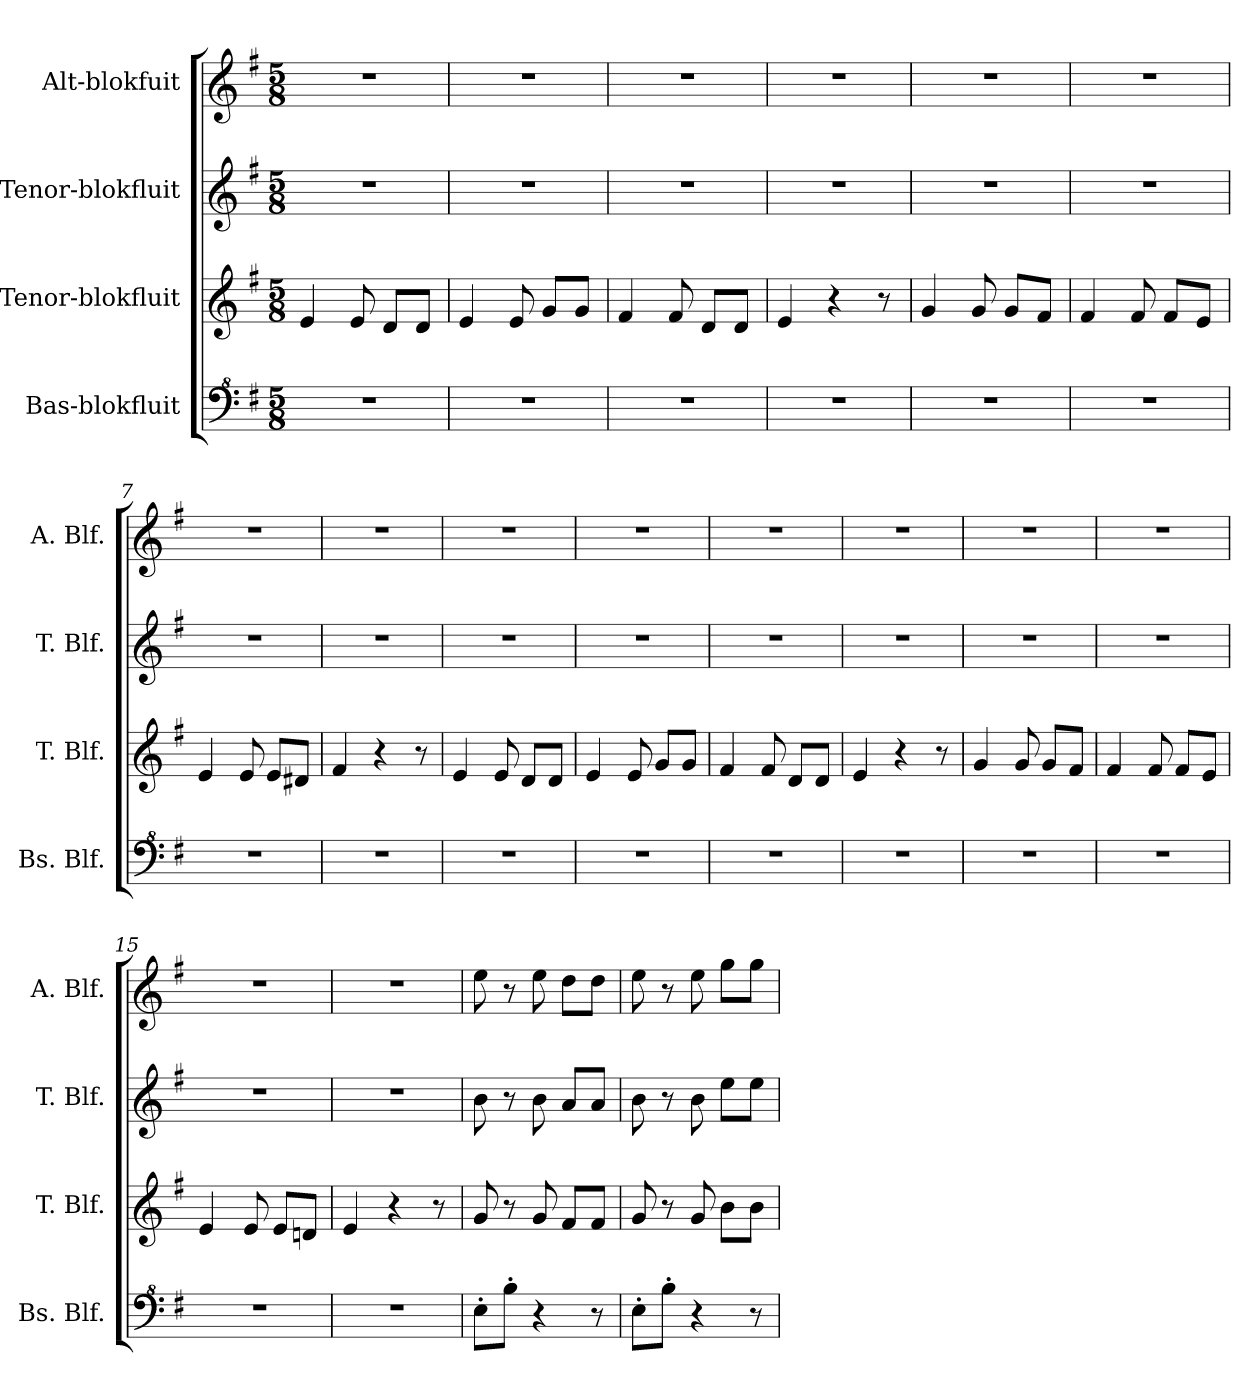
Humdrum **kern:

**kern	**kern	**kern	**kern
*part4	*part3	*part2	*part1
*staff4	*staff3	*staff2	*staff1
*I"Bas-blokfluit	*I"Tenor-blokfluit	*I"Tenor-blokfluit	*I"Alt-blokfuit
*I'Bs. Blf.	*I'T. Blf.	*I'T. Blf.	*I'A. Blf.
*clefF^4	*clefG2	*clefG2	*clefG2
*k[f#]	*k[f#]	*k[f#]	*k[f#]
*M5/8	*M5/8	*M5/8	*M5/8
*MM100	*MM100	*MM100	*MM100
=1	=1	=1	=1
8%5r	4e/	8%5r	8%5r
.	8e/	.	.
.	8d/L	.	.
.	8d/J	.	.
=2	=2	=2	=2
8%5r	4e/	8%5r	8%5r
.	8e/	.	.
.	8g/L	.	.
.	8g/J	.	.
=3	=3	=3	=3
8%5r	4f#/	8%5r	8%5r
.	8f#/	.	.
.	8d/L	.	.
.	8d/J	.	.
=4	=4	=4	=4
8%5r	4e/	8%5r	8%5r
.	4r	.	.
.	8r	.	.
=5	=5	=5	=5
8%5r	4g/	8%5r	8%5r
.	8g/	.	.
.	8g/L	.	.
.	8f#/J	.	.
=6	=6	=6	=6
8%5r	4f#/	8%5r	8%5r
.	8f#/	.	.
.	8f#/L	.	.
.	8e/J	.	.
=7	=7	=7	=7
8%5r	4e/	8%5r	8%5r
.	8e/	.	.
.	8e/L	.	.
.	8d#X/J	.	.
!!LO:LB:g=z
=8	=8	=8	=8
8%5r	4f#/	8%5r	8%5r
.	4r	.	.
.	8r	.	.
=9	=9	=9	=9
8%5r	4e/	8%5r	8%5r
.	8e/	.	.
.	8d/L	.	.
.	8d/J	.	.
=10	=10	=10	=10
8%5r	4e/	8%5r	8%5r
.	8e/	.	.
.	8g/L	.	.
.	8g/J	.	.
=11	=11	=11	=11
8%5r	4f#/	8%5r	8%5r
.	8f#/	.	.
.	8d/L	.	.
.	8d/J	.	.
=12	=12	=12	=12
8%5r	4e/	8%5r	8%5r
.	4r	.	.
.	8r	.	.
=13	=13	=13	=13
8%5r	4g/	8%5r	8%5r
.	8g/	.	.
.	8g/L	.	.
.	8f#/J	.	.
=14	=14	=14	=14
8%5r	4f#/	8%5r	8%5r
.	8f#/	.	.
.	8f#/L	.	.
.	8e/J	.	.
=15	=15	=15	=15
8%5r	4e/	8%5r	8%5r
.	8e/	.	.
.	8e/L	.	.
.	8dn/J	.	.
!!LO:LB:g=z
=16	=16	=16	=16
8%5r	4e/	8%5r	8%5r
.	4r	.	.
.	8r	.	.
=17	=17	=17	=17
8e'\L	8g/	8b\	8ee\
8b'\J	8r	8r	8r
4r	8g/	8b\	8ee\
.	8f#/L	8a/L	8dd\L
8r	8f#/J	8a/J	8dd\J
=18	=18	=18	=18
8e'\L	8g/	8b\	8ee\
8b'\J	8r	8r	8r
4r	8g/	8b\	8ee\
.	8b\L	8ee\L	8gg\L
8r	8b\J	8ee\J	8gg\J
=	=	=	=
*-	*-	*-	*-
